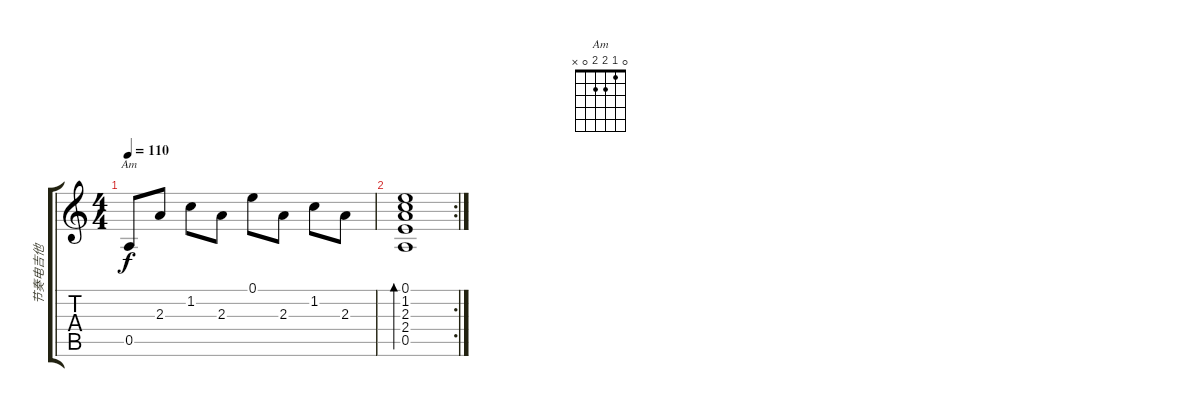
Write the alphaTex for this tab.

\track ("节奏电吉他" "节奏电吉他") {instrument electricguitarjazz}
\staff {score tabs}
\tuning (E4 B3 G3 D3 A2 E2) {hide}
\chord ("Am" 0 1 2 2 0 x)
\ts (4 4)
\tempo 110
\clef g2
\ks c
0.5.8{ch "Am" dy f} 2.3.8 1.2.8 2.3.8 0.1.8 2.3.8 1.2.8 2.3.8 |
\rc 2
(0.1 1.2 2.3 2.4 0.5).1{bd 240}
